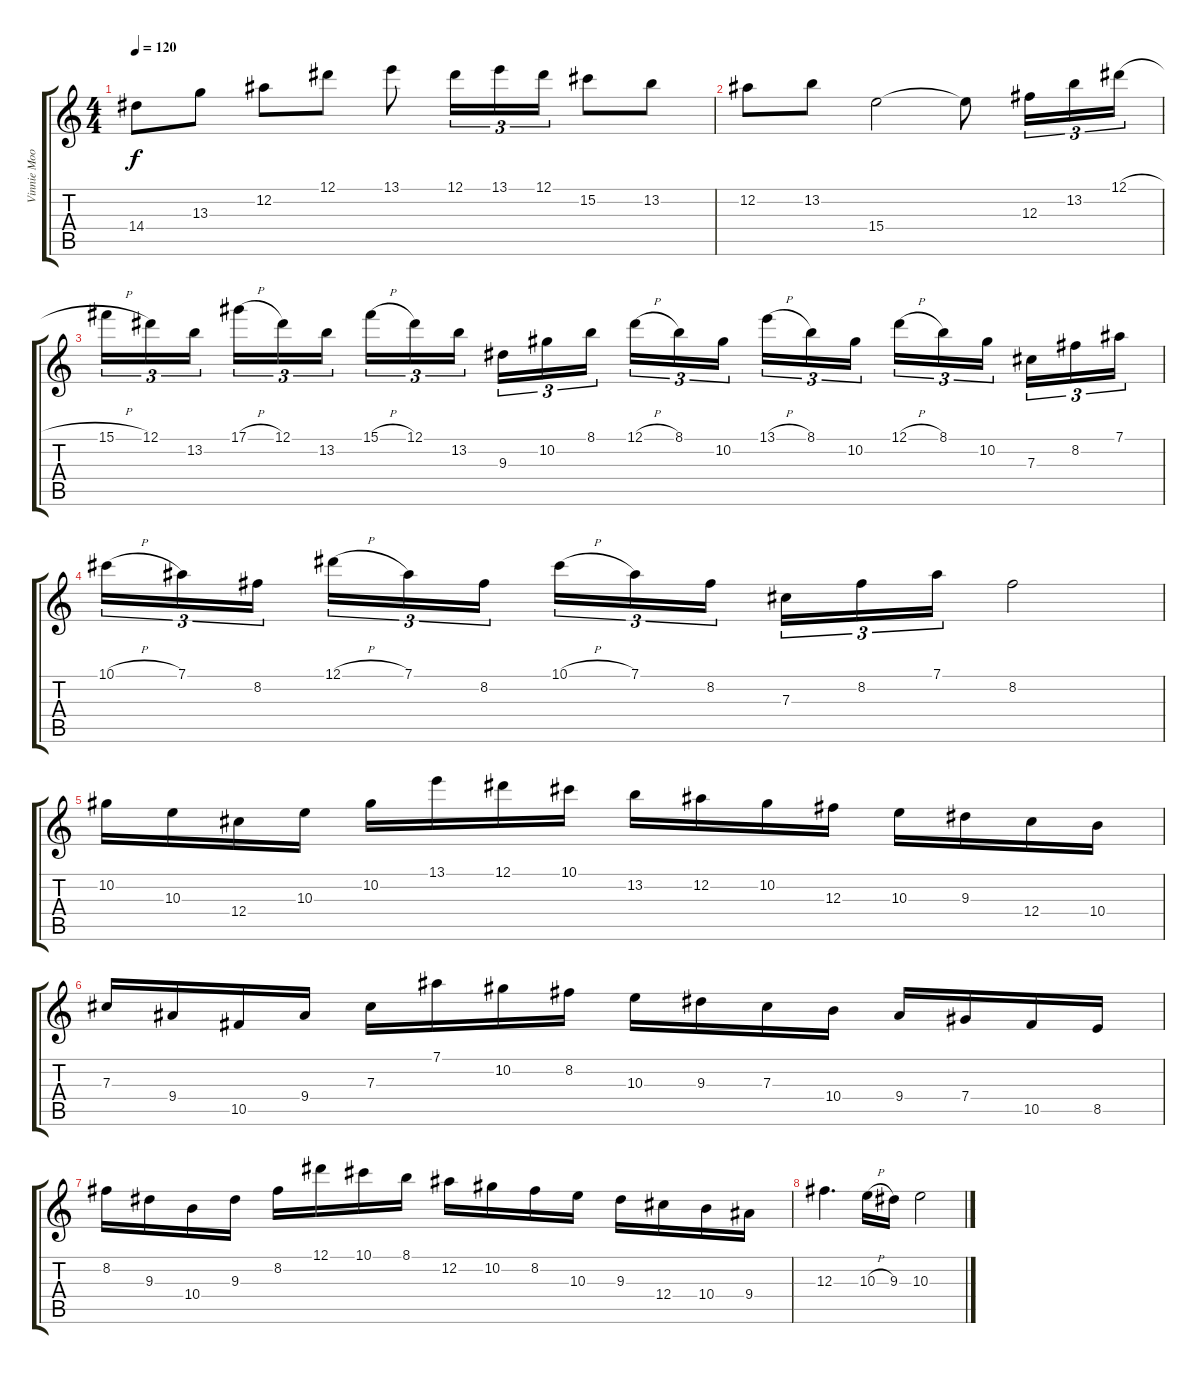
\track ("Vinnie Moore" "Vinnie Moo") {instrument overdrivenguitar}
\staff {score tabs}
\tuning (Eb4 Bb3 Gb3 Db3 Ab2 Eb2) {hide}
\ts (4 4)
\tempo 120
\clef g2
\ks c
14.4.8{dy f} 13.3.8 12.2.8 12.1.8 13.1.8 12.1.16{tu (3 2)} 13.1.16{tu (3 2)} 12.1.16{tu (3 2)} 15.2.8 13.2.8 |
12.2.8 13.2.8 15.4.2 15.4{t}.8 12.3.16{tu (3 2)} 13.2.16{tu (3 2)} 12.1{h}.16{tu (3 2)} |
15.1{h}.16{tu (3 2)} 12.1.16{tu (3 2)} 13.2.16{tu (3 2) beam splitsecondary} 17.1{h}.16{tu (3 2)} 12.1.16{tu (3 2)} 13.2.16{tu (3 2)} 15.1{h}.16{tu (3 2)} 12.1.16{tu (3 2)} 13.2.16{tu (3 2) beam splitsecondary} 9.3.16{tu (3 2)} 10.2.16{tu (3 2)} 8.1.16{tu (3 2)} 12.1{h}.16{tu (3 2)} 8.1.16{tu (3 2)} 10.2.16{tu (3 2) beam splitsecondary} 13.1{h}.16{tu (3 2)} 8.1.16{tu (3 2)} 10.2.16{tu (3 2)} 12.1{h}.16{tu (3 2)} 8.1.16{tu (3 2)} 10.2.16{tu (3 2) beam splitsecondary} 7.3.16{tu (3 2)} 8.2.16{tu (3 2)} 7.1.16{tu (3 2)} |
10.1{h}.16{tu (3 2)} 7.1.16{tu (3 2)} 8.2.16{tu (3 2) beam splitsecondary} 12.1{h}.16{tu (3 2)} 7.1.16{tu (3 2)} 8.2.16{tu (3 2)} 10.1{h}.16{tu (3 2)} 7.1.16{tu (3 2)} 8.2.16{tu (3 2) beam splitsecondary} 7.3.16{tu (3 2)} 8.2.16{tu (3 2)} 7.1.16{tu (3 2)} 8.2.2 |
10.2.16 10.3.16 12.4.16 10.3.16 10.2.16 13.1.16 12.1.16 10.1.16 13.2.16 12.2.16 10.2.16 12.3.16 10.3.16 9.3.16 12.4.16 10.4.16 |
7.3.16 9.4.16 10.5.16 9.4.16 7.3.16 7.1.16 10.2.16 8.2.16 10.3.16 9.3.16 7.3.16 10.4.16 9.4.16 7.4.16 10.5.16 8.5.16 |
8.2.16 9.3.16 10.4.16 9.3.16 8.2.16 12.1.16 10.1.16 8.1.16 12.2.16 10.2.16 8.2.16 10.3.16 9.3.16 12.4.16 10.4.16 9.4.16 |
12.3.4{d} 10.3{h}.16 9.3.16 10.3.2
